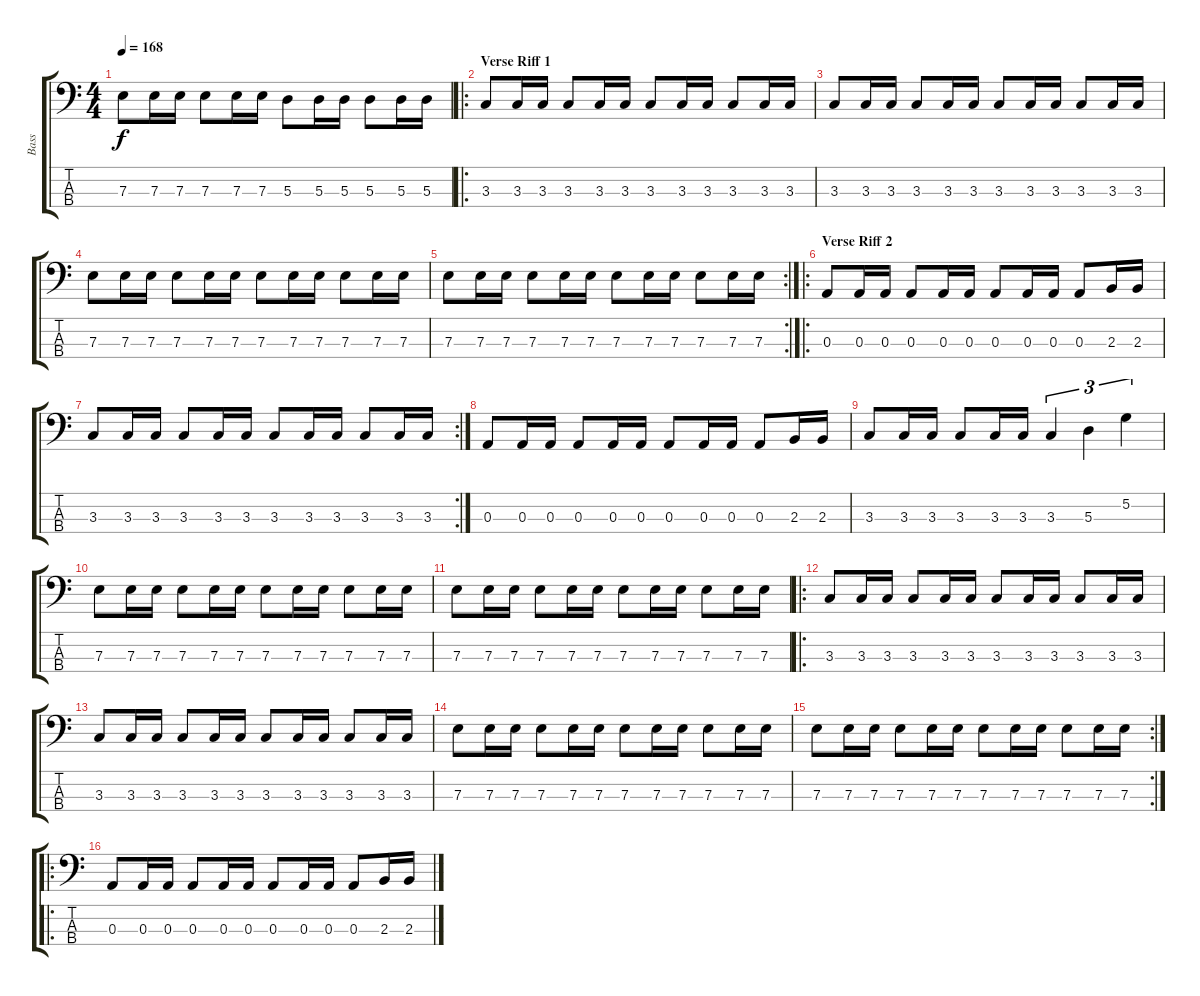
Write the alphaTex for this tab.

\track ("Bass" "Bass") {instrument electricbassfinger}
\staff {score tabs}
\tuning (G2 D2 A1 E1) {hide}
\ts (4 4)
\tempo 168
\clef f4
\ks c
7.3.8{dy f} 7.3.16 7.3.16 7.3.8 7.3.16 7.3.16 5.3.8 5.3.16 5.3.16 5.3.8 5.3.16 5.3.16 |
\ro
\section ("" "Verse Riff 1")
3.3.8 3.3.16 3.3.16 3.3.8 3.3.16 3.3.16 3.3.8 3.3.16 3.3.16 3.3.8 3.3.16 3.3.16 |
3.3.8 3.3.16 3.3.16 3.3.8 3.3.16 3.3.16 3.3.8 3.3.16 3.3.16 3.3.8 3.3.16 3.3.16 |
7.3.8 7.3.16 7.3.16 7.3.8 7.3.16 7.3.16 7.3.8 7.3.16 7.3.16 7.3.8 7.3.16 7.3.16 |
\rc 2
7.3.8 7.3.16 7.3.16 7.3.8 7.3.16 7.3.16 7.3.8 7.3.16 7.3.16 7.3.8 7.3.16 7.3.16 |
\ro
\section ("" "Verse Riff 2")
0.3.8 0.3.16 0.3.16 0.3.8 0.3.16 0.3.16 0.3.8 0.3.16 0.3.16 0.3.8 2.3.16 2.3.16 |
\rc 2
3.3.8 3.3.16 3.3.16 3.3.8 3.3.16 3.3.16 3.3.8 3.3.16 3.3.16 3.3.8 3.3.16 3.3.16 |
0.3.8 0.3.16 0.3.16 0.3.8 0.3.16 0.3.16 0.3.8 0.3.16 0.3.16 0.3.8 2.3.16 2.3.16 |
3.3.8 3.3.16 3.3.16 3.3.8 3.3.16 3.3.16 3.3.4{tu (3 2)} 5.3.4{tu (3 2)} 5.2.4{tu (3 2)} |
7.3.8 7.3.16 7.3.16 7.3.8 7.3.16 7.3.16 7.3.8 7.3.16 7.3.16 7.3.8 7.3.16 7.3.16 |
7.3.8 7.3.16 7.3.16 7.3.8 7.3.16 7.3.16 7.3.8 7.3.16 7.3.16 7.3.8 7.3.16 7.3.16 |
\ro
3.3.8 3.3.16 3.3.16 3.3.8 3.3.16 3.3.16 3.3.8 3.3.16 3.3.16 3.3.8 3.3.16 3.3.16 |
3.3.8 3.3.16 3.3.16 3.3.8 3.3.16 3.3.16 3.3.8 3.3.16 3.3.16 3.3.8 3.3.16 3.3.16 |
7.3.8 7.3.16 7.3.16 7.3.8 7.3.16 7.3.16 7.3.8 7.3.16 7.3.16 7.3.8 7.3.16 7.3.16 |
\rc 2
7.3.8 7.3.16 7.3.16 7.3.8 7.3.16 7.3.16 7.3.8 7.3.16 7.3.16 7.3.8 7.3.16 7.3.16 |
\ro
0.3.8 0.3.16 0.3.16 0.3.8 0.3.16 0.3.16 0.3.8 0.3.16 0.3.16 0.3.8 2.3.16 2.3.16
